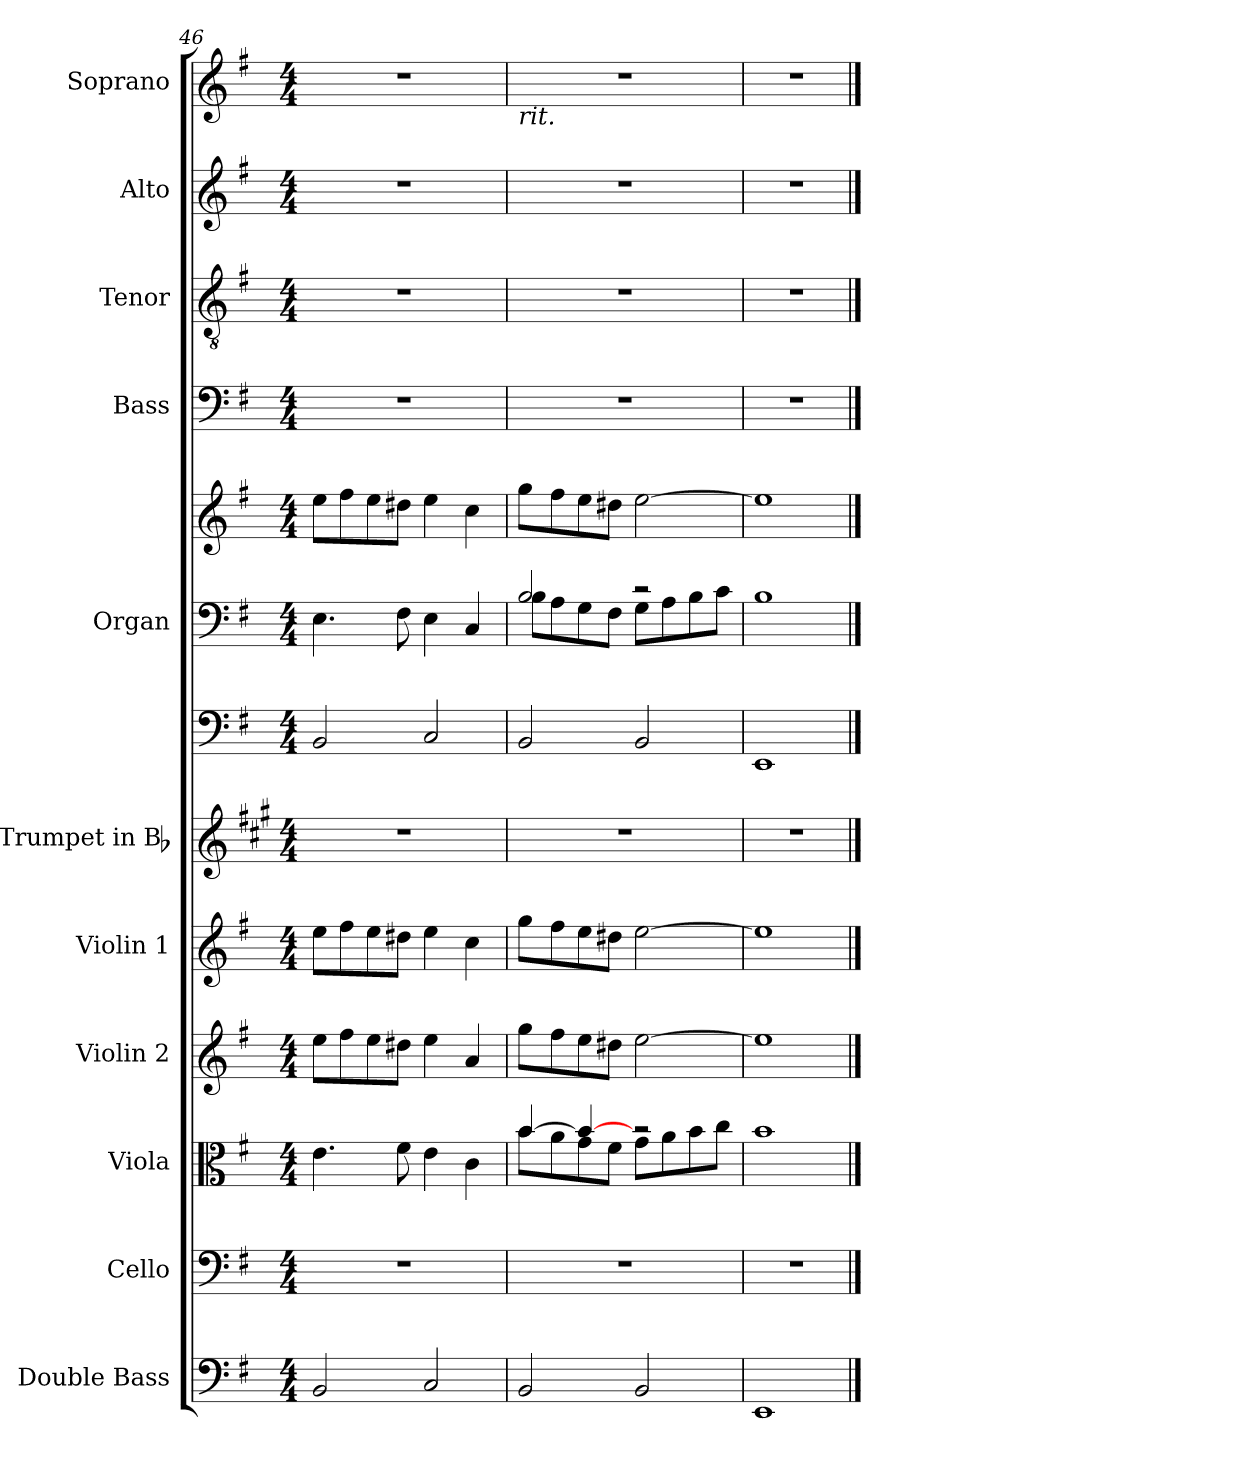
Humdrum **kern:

**kern	**kern	**kern	**kern	**kern	**kern	**kern	**kern	**kern	**kern	**kern	**kern	**kern
*part12	*part11	*part10	*part9	*part8	*part7	*part6	*part5	*part5	*part4	*part3	*part2	*part1
*staff13	*staff12	*staff11	*staff10	*staff9	*staff8	*staff7	*staff6	*staff5	*staff4	*staff3	*staff2	*staff1
*I"Double Bass	*I"Cello	*I"Viola	*I"Violin 2	*I"Violin 1	*I"Trumpet in Bb	*	*I"Organ	*	*I"Bass	*I"Tenor	*I"Alto	*I"Soprano
*I'D.B.	*	*I'Vla.	*I'Vln. 2	*I'Vln. 1	*	*	*I'Org.	*	*I'B	*I'T	*I'A	*I'S
*clefF4	*clefF4	*clefC3	*clefG2	*clefG2	*clefG2	*clefF4	*clefF4	*clefG2	*clefF4	*clefGv2	*clefG2	*clefG2
*ITrd7c12	*	*	*	*	*ITrd1c2	*	*	*	*	*	*	*
*k[f#]	*k[f#]	*k[f#]	*k[f#]	*k[f#]	*k[f#]	*k[f#]	*k[f#]	*k[f#]	*k[f#]	*k[f#]	*k[f#]	*k[f#]
*e:	*e:	*e:	*e:	*e:	*e:	*e:	*e:	*e:	*e:	*e:	*e:	*e:
*M4/4	*M4/4	*M4/4	*M4/4	*M4/4	*M4/4	*M4/4	*M4/4	*M4/4	*M4/4	*M4/4	*M4/4	*M4/4
=46	=46	=46	=46	=46	=46	=46	=46	=46	=46	=46	=46	=46
2BBB/	1r	4.e\	8ee\L	8ee\L	1r	2BB/	4.E\	8ee\L	1r	1r	1r	1r
.	.	.	8ff#\	8ff#\	.	.	.	8ff#\	.	.	.	.
.	.	.	8ee\	8ee\	.	.	.	8ee\	.	.	.	.
.	.	8f#\	8dd#X\J	8dd#X\J	.	.	8F#\	8dd#X\J	.	.	.	.
2CC/	.	4e\	4ee\	4ee\	.	2C/	4E\	4ee\	.	.	.	.
.	.	4c\	4a/	4cc\	.	.	4C/	4cc\	.	.	.	.
=47	=47	=47	=47	=47	=47	=47	=47	=47	=47	=47	=47	=47
*	*	*^	*	*	*	*	*^	*	*	*	*	*
!	!	!	!	!	!	!	!	!	!	!	!	!	!	!LO:TX:b:i:t=rit.
2BBB/	1r	[>4b/	8b\L	8gg\L	8gg\L	1r	2BB/	2B/	8B\L	8gg\L	1r	1r	1r	1r
.	.	.	8a\	8ff#\	8ff#\	.	.	.	8A\	8ff#\	.	.	.	.
.	.	4b/_	8g\	8ee\	8ee\	.	.	.	8G\	8ee\	.	.	.	.
.	.	.	8f#\J	8dd#X\J	8dd#X\J	.	.	.	8F#\J	8dd#X\J	.	.	.	.
2BBB/	.	2rb	8g\L	[2ee\	[2ee\	.	2BB/	2rc	8G\L	[2ee\	.	.	.	.
.	.	.	8a\	.	.	.	.	.	8A\	.	.	.	.	.
.	.	.	8b\	.	.	.	.	.	8B\	.	.	.	.	.
.	.	.	8cc\J	.	.	.	.	.	8c\J	.	.	.	.	.
*	*	*v	*v	*	*	*	*	*v	*v	*	*	*	*	*
=48	=48	=48	=48	=48	=48	=48	=48	=48	=48	=48	=48	=48
1EEE	1r	1b	1ee]	1ee]	1r	1EE	1B	1ee]	1r	1r	1r	1r
==	==	==	==	==	==	==	==	==	==	==	==	==
*-	*-	*-	*-	*-	*-	*-	*-	*-	*-	*-	*-	*-
